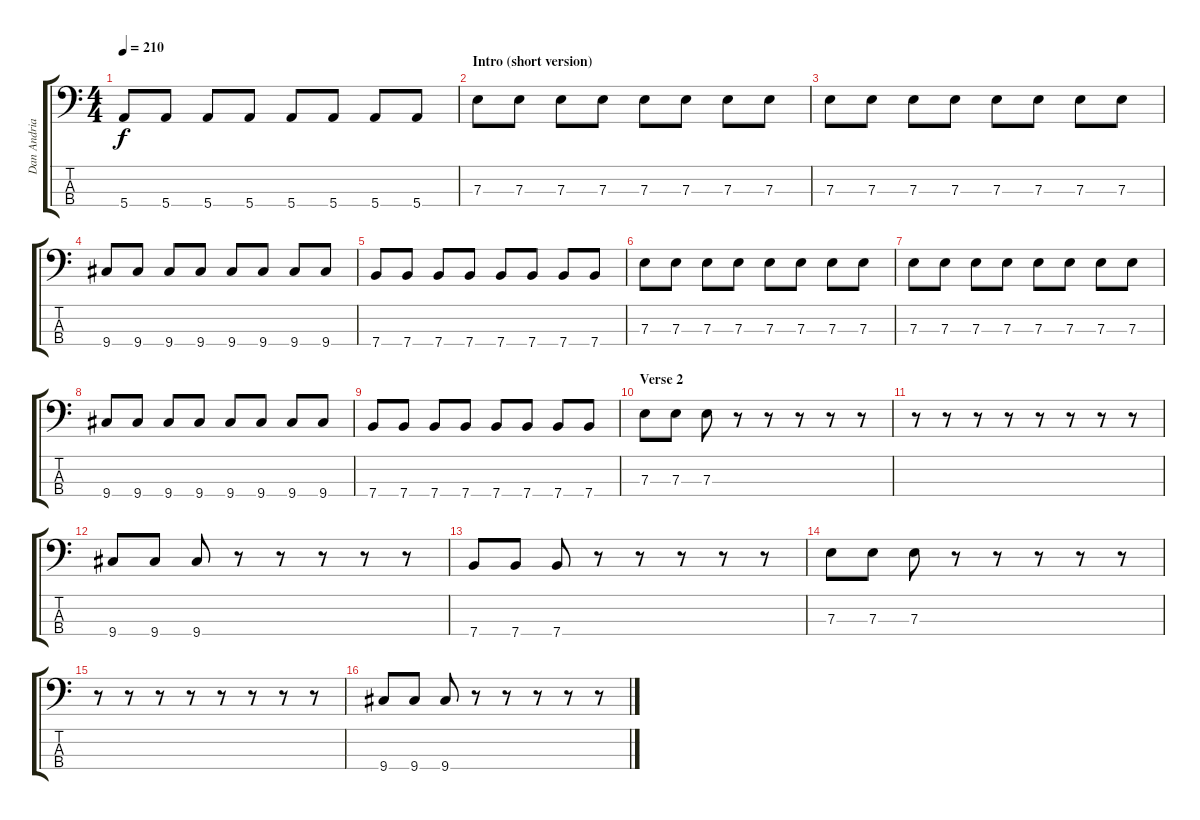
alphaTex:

\track ("Dan Andriano - Bass" "Dan Andria") {instrument electricbasspick}
\staff {score tabs}
\tuning (G2 D2 A1 E1) {hide}
\ts (4 4)
\tempo 210
\clef f4
\ks c
5.4.8{dy f} 5.4.8 5.4.8 5.4.8 5.4.8 5.4.8 5.4.8 5.4.8 |
\section ("" "Intro (short version)")
7.3.8 7.3.8 7.3.8 7.3.8 7.3.8 7.3.8 7.3.8 7.3.8 |
7.3.8 7.3.8 7.3.8 7.3.8 7.3.8 7.3.8 7.3.8 7.3.8 |
9.4.8 9.4.8 9.4.8 9.4.8 9.4.8 9.4.8 9.4.8 9.4.8 |
7.4.8 7.4.8 7.4.8 7.4.8 7.4.8 7.4.8 7.4.8 7.4.8 |
7.3.8 7.3.8 7.3.8 7.3.8 7.3.8 7.3.8 7.3.8 7.3.8 |
7.3.8 7.3.8 7.3.8 7.3.8 7.3.8 7.3.8 7.3.8 7.3.8 |
9.4.8 9.4.8 9.4.8 9.4.8 9.4.8 9.4.8 9.4.8 9.4.8 |
7.4.8 7.4.8 7.4.8 7.4.8 7.4.8 7.4.8 7.4.8 7.4.8 |
\section ("" "Verse 2")
7.3.8 7.3.8 7.3.8 r.8 r.8 r.8 r.8 r.8 |
r.8 r.8 r.8 r.8 r.8 r.8 r.8 r.8 |
9.4.8 9.4.8 9.4.8 r.8 r.8 r.8 r.8 r.8 |
7.4.8 7.4.8 7.4.8 r.8 r.8 r.8 r.8 r.8 |
7.3.8 7.3.8 7.3.8 r.8 r.8 r.8 r.8 r.8 |
r.8 r.8 r.8 r.8 r.8 r.8 r.8 r.8 |
9.4.8 9.4.8 9.4.8 r.8 r.8 r.8 r.8 r.8
